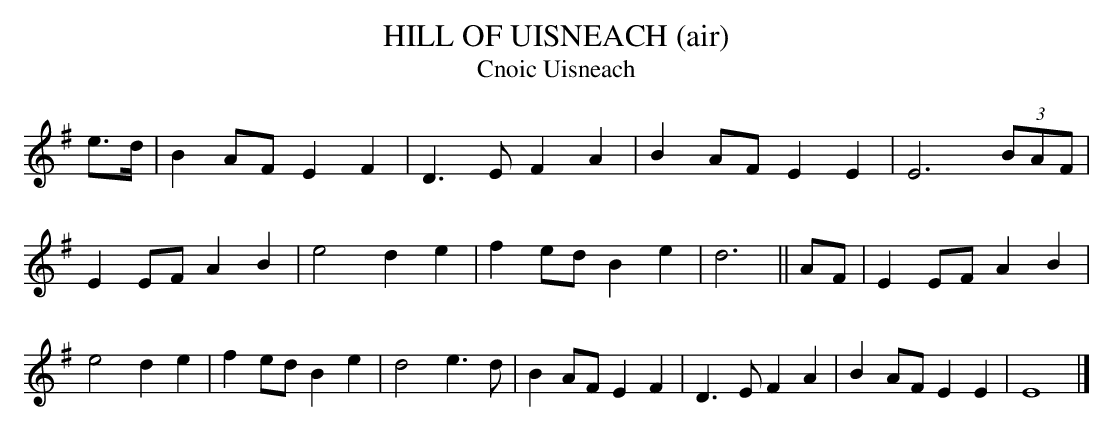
X:1
T:HILL OF UISNEACH (air)\
T:Cnoic Uisneach\
Y:"Maestoso"\
M:4/4\
L:1/8\
K:G\
e>d|B2 AF E2 F2|D3 E F2 A2|B2 AF E2 E2|E6 (3BAF|\
E2 EF A2 B2|e4 d2 e2|f2 ed B2 e2|d6||\
AF|E2 EF A2 B2|e4 d2 e2|f2 ed B2 e2|d4 e3 d|\
B2 AF E2 F2|D3 E F2 A2|B2 AF E2 E2|E8|]\
\
\
\
